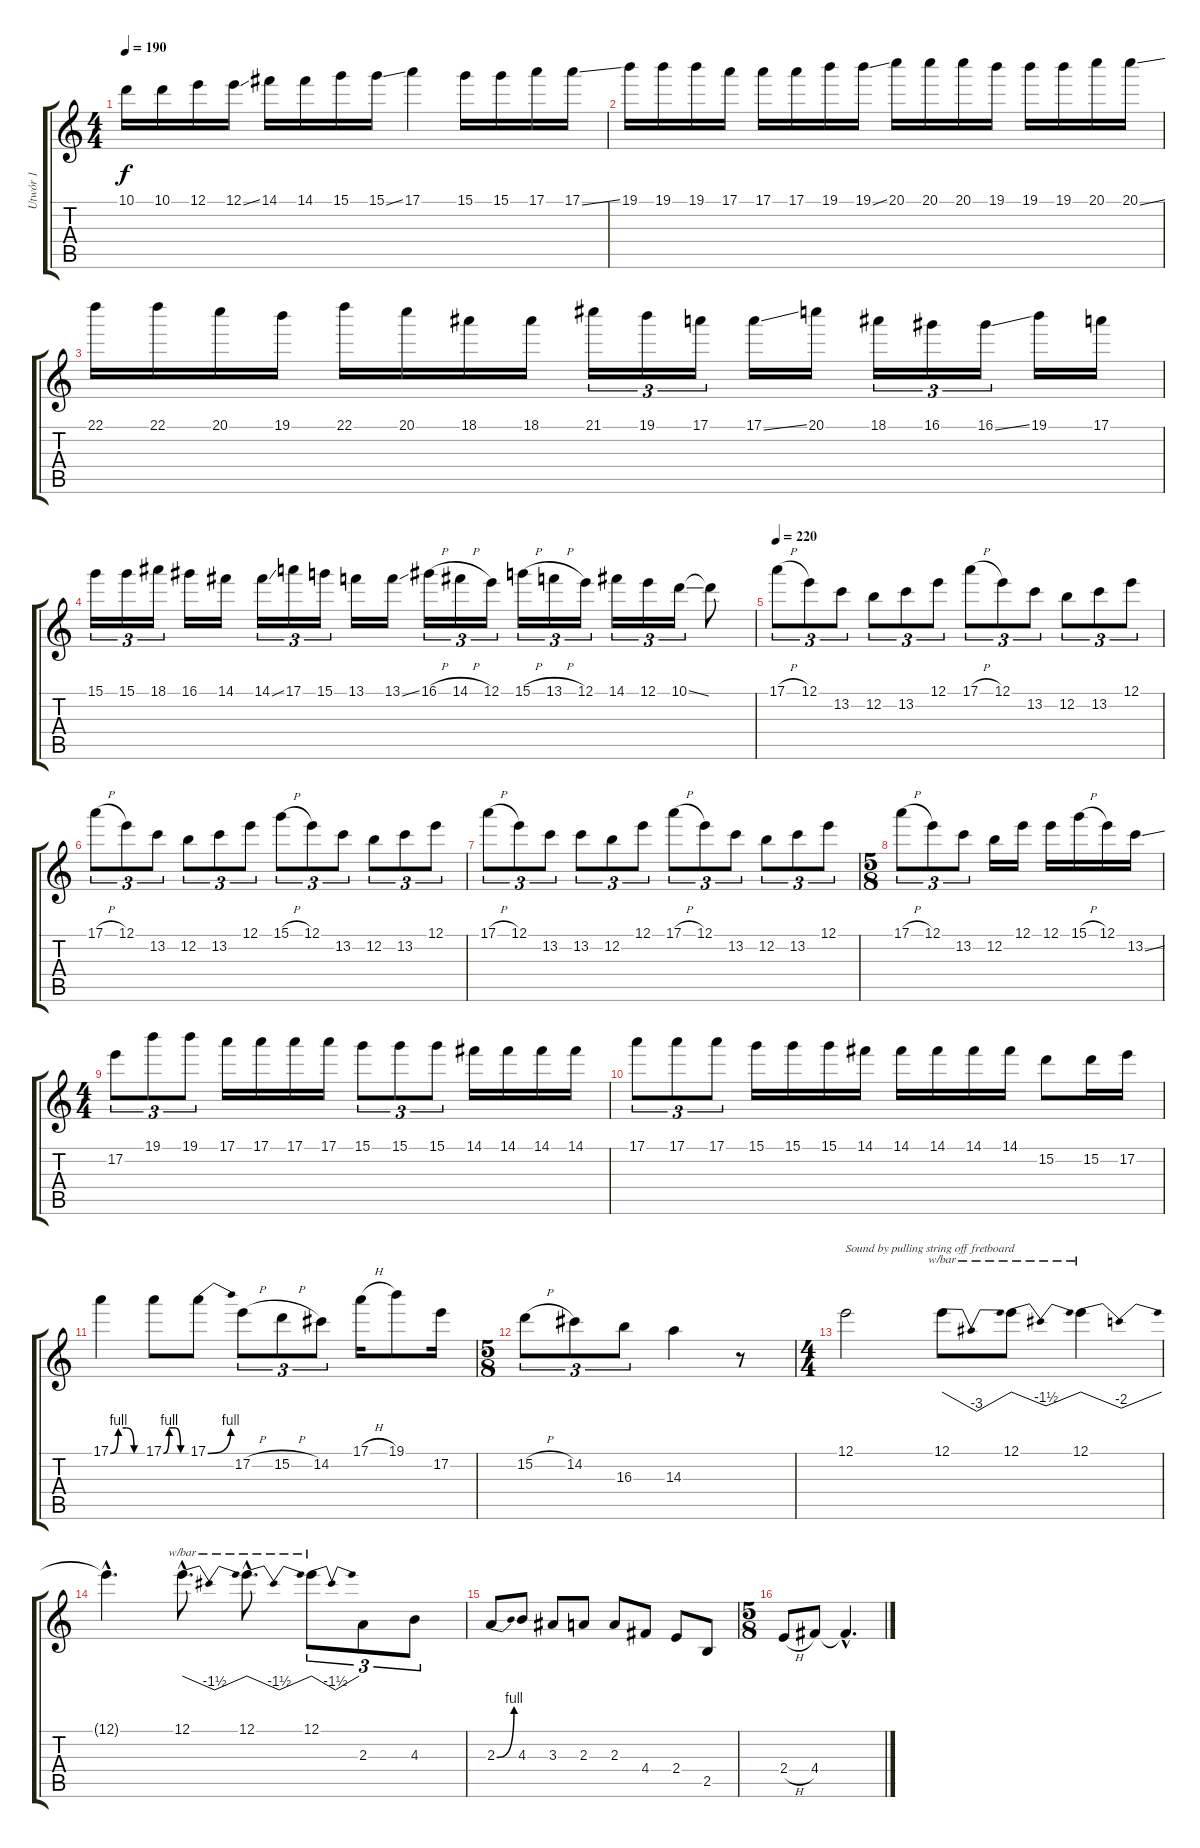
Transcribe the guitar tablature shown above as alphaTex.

\track ("Utwór 1" "Utwór 1") {instrument overdrivenguitar}
\staff {score tabs}
\tuning (E4 B3 G3 D3 A2 E2) {hide}
\ts (4 4)
\tempo 190
\clef g2
\ks c
10.1.16{dy f} 10.1.16 12.1.16 12.1{ss}.16 14.1.16 14.1.16 15.1.16 15.1{ss}.16 17.1.4 15.1.16 15.1.16 17.1.16 17.1{ss}.16 |
19.1.16 19.1.16 19.1.16 17.1.16 17.1.16 17.1.16 19.1.16 19.1{ss}.16 20.1.16 20.1.16 20.1.16 19.1.16 19.1.16 19.1.16 20.1.16 20.1{ss}.16 |
22.1.16 22.1.16 20.1.16 19.1.16 22.1.16 20.1.16 18.1.16 18.1.16 21.1.16{tu (3 2)} 19.1.16{tu (3 2)} 17.1.16{tu (3 2)} 17.1{ss}.16 20.1.16 18.1.16{tu (3 2)} 16.1.16{tu (3 2)} 16.1{ss}.16{tu (3 2)} 19.1.16 17.1.16 |
15.1.16{tu (3 2)} 15.1.16{tu (3 2)} 18.1.16{tu (3 2)} 16.1.16 14.1.16 14.1{ss}.16{tu (3 2)} 17.1.16{tu (3 2)} 15.1.16{tu (3 2)} 13.1.16 13.1{ss}.16 16.1{h}.16{tu (3 2)} 14.1{h}.16{tu (3 2)} 12.1.16{tu (3 2)} 15.1{h}.16{tu (3 2)} 13.1{h}.16{tu (3 2)} 12.1.16{tu (3 2)} 14.1.16{tu (3 2)} 12.1.16{tu (3 2)} 10.1{ss}.16{tu (3 2)} 10.1{t}.8 |
\tempo 220
17.1{h}.8{tu (3 2)} 12.1.8{tu (3 2)} 13.2.8{tu (3 2)} 12.2.8{tu (3 2)} 13.2.8{tu (3 2)} 12.1.8{tu (3 2)} 17.1{h}.8{tu (3 2)} 12.1.8{tu (3 2)} 13.2.8{tu (3 2)} 12.2.8{tu (3 2)} 13.2.8{tu (3 2)} 12.1.8{tu (3 2)} |
17.1{h}.8{tu (3 2)} 12.1.8{tu (3 2)} 13.2.8{tu (3 2)} 12.2.8{tu (3 2)} 13.2.8{tu (3 2)} 12.1.8{tu (3 2)} 15.1{h}.8{tu (3 2)} 12.1.8{tu (3 2)} 13.2.8{tu (3 2)} 12.2.8{tu (3 2)} 13.2.8{tu (3 2)} 12.1.8{tu (3 2)} |
17.1{h}.8{tu (3 2)} 12.1.8{tu (3 2)} 13.2.8{tu (3 2)} 13.2.8{tu (3 2)} 12.2.8{tu (3 2)} 12.1.8{tu (3 2)} 17.1{h}.8{tu (3 2)} 12.1.8{tu (3 2)} 13.2.8{tu (3 2)} 12.2.8{tu (3 2)} 13.2.8{tu (3 2)} 12.1.8{tu (3 2)} |
\ts (5 8)
17.1{h}.8{tu (3 2)} 12.1.8{tu (3 2)} 13.2.8{tu (3 2)} 12.2.16 12.1.16 12.1.16 15.1{h}.16 12.1.16 13.2{ss}.16 |
\ts (4 4)
17.2.8{tu (3 2)} 19.1.8{tu (3 2)} 19.1.8{tu (3 2)} 17.1.16 17.1.16 17.1.16 17.1.16 15.1.8{tu (3 2)} 15.1.8{tu (3 2)} 15.1.8{tu (3 2)} 14.1.16 14.1.16 14.1.16 14.1.16 |
17.1.8{tu (3 2)} 17.1.8{tu (3 2)} 17.1.8{tu (3 2)} 15.1.16 15.1.16 15.1.16 14.1.16 14.1.16 14.1.16 14.1.16 14.1.16 15.2.8 15.2.16 17.2.16 |
17.1{be (custom 0 0 15 4 30 4 45 0 60 0)}.4 17.1{be (custom 0 0 15 4 30 4 45 0 60 0)}.8 17.1{be (bend 0 0 60 4)}.8 17.2{h}.8{tu (3 2)} 15.2{h}.8{tu (3 2)} 14.2.8{tu (3 2)} 17.1{h}.16 19.1.8 17.2.16 |
\ts (5 8)
15.2{h}.8{tu (3 2)} 14.2.8{tu (3 2)} 16.3.8{tu (3 2)} 14.3.4 r.8 |
\ts (4 4)
12.1.2{txt "Sound by pulling string off fretboard"} 12.1.8{tbe (dip default 0 0 30 -12 60 0)} 12.1.8{tbe (dip default 0 0 30 -6 60 0)} 12.1.4{tbe (dip default 0 0 30 -8 60 0)} |
12.1{hac t}.4{d} 12.1{hac}.8{d tbe (dip default 0 0 30 -6 60 0)} 12.1{hac}.8{d tbe (dip default 0 0 30 -6 60 0)} 12.1.8{tu (3 2) tbe (dip default 0 0 30 -6 60 0)} 2.3.8{tu (3 2)} 4.3.8{tu (3 2)} |
2.3{be (bend 0 0 60 4)}.8 4.3.8 3.3.8 2.3.8 2.3.8 4.4.8 2.4.8 2.5.8 |
\ts (5 8)
2.4{h}.8 4.4.8 4.4{hac t}.4{d}
